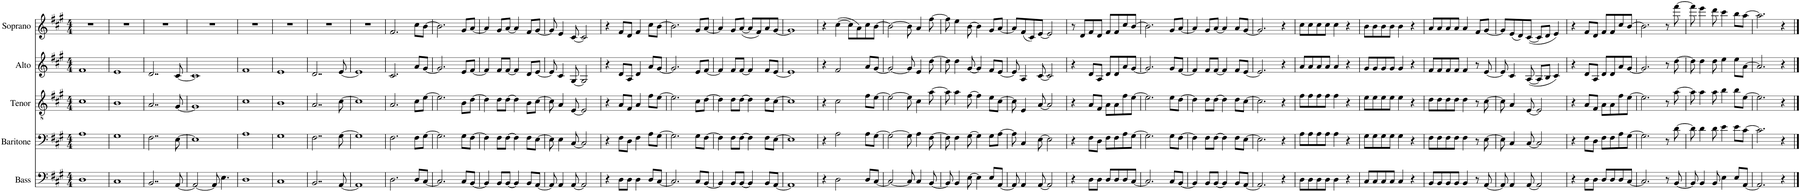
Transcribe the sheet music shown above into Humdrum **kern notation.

**kern	**kern	**kern	**kern	**kern
*part5	*part4	*part3	*part2	*part1
*staff5	*staff4	*staff3	*staff2	*staff1
*I"Bass	*I"Baritone	*I"Tenor	*I"Alto	*I"Soprano
*I'B.	*I'Bar.	*I'T.	*I'A.	*I'S.
*clefF4	*clefF4	*clefGv2	*clefG2	*clefG2
*k[f#c#g#]	*k[f#c#g#]	*k[f#c#g#]	*k[f#c#g#]	*k[f#c#g#]
*M4/4	*M4/4	*M4/4	*M4/4	*M4/4
=1	=1	=1	=1	=1
1D	1A	1c#	1f#	1r
=2	=2	=2	=2	=2
1C#	1G#	1B	1e	1r
=3	=3	=3	=3	=3
2..BB/	2..F#\	2..A/	2..d/	1r
[8AA/	[8E\	[8G#/	[8c#/	.
=4	=4	=4	=4	=4
2AA/_	1E]	1G#]	1c#]	1r
8AA/]	.	.	.	.
4.E\	.	.	.	.
=5	=5	=5	=5	=5
1D	1A	1c#	1f#	1r
=6	=6	=6	=6	=6
1C#	1G#	1B	1e	1r
=7	=7	=7	=7	=7
2..BB/	2..F#\	2..A/	2..d/	1r
[8AA/	[8G#\	[8c#\	[8e/	.
=8	=8	=8	=8	=8
1AA]	1G#]	1c#]	1e]	1r
=9	=9	=9	=9	=9
2.D\	2.F#\	2.A/	2.c#/	2.f#/
8D/L	8F#\L	8c#\L	8a/L	8cc#\L
[8C#/J	[8G#\J	[8e\J	[8g#/J	[8b\J
=10	=10	=10	=10	=10
2.C#/]	2.G#\]	2.e\]	2.g#/]	2.b\]
8C#/L	8G#\L	8B\L	8e/L	8g#/L
[8BB/J	[8F#\J	[8d\J	[8f#/J	[8a/J
=11	=11	=11	=11	=11
4BB/]	4F#\]	4d\]	4f#/]	4a/]
8BB/L	8F#\L	8d\L	8f#/L	8g#/L
[8BB/J	[8F#\J	[8d\J	[8f#/J	[8a/J
4BB/]	4F#\]	4d\]	4f#/]	4a/]
8BB/L	8F#\L	8B\L	8d/L	8f#/L
[8AA/J	[8E\J	[8c#\J	[8e/J	[8g#/J
=12	=12	=12	=12	=12
8AA/]	8E\]	8c#\]	8e/]	8g#/]
4AA/	4E\	4A/	4c#/	4e/
[8AA/	[8C#/	[8E/	[8G#/	[8c#/
2AA/]	2C#/]	2E/]	2G#/]	2c#/]
=13	=13	=13	=13	=13
4r	4r	4r	4r	4r
8D\L	8F#\L	8A/L	8d/L	8f#/L
8D\J	8D\J	8F#/J	8A/J	8d/J
4D\	4F#\	4A/	4d/	4f#/
8D/L	8A\L	8f#\L	8a/L	8cc#\L
[8C#/J	[8G#\J	[8e\J	[8g#/J	[8b\J
=14	=14	=14	=14	=14
2.C#/]	2.G#\]	2.e\]	2.g#/]	2.b\]
8C#/L	8G#\L	8c#\L	8e/L	8g#/L
[8BB/J	[8F#\J	[8d\J	[8f#/J	[8a/J
=15	=15	=15	=15	=15
4BB/]	4F#\]	4d\]	4f#/]	4a/]
8BB/L	8F#\L	8d\L	8f#/L	8g#/L
[8BB/J	[8F#\J	[8d\J	[8f#/J	([8a/J
4BB/]	4F#\]	4d\]	4f#/]	8a/L]
.	.	.	.	8f#/)
8BB/L	8F#\L	8d\L	8f#/L	8a/
[8AA/J	[8E\J	[8c#\J	[8e/J	[8g#/J
=16	=16	=16	=16	=16
1AA]	1E]	1c#]	1e]	1g#]
=17	=17	=17	=17	=17
4r	4r	4r	4r	4r
2D\	2A\	2c#\	2f#/	([4cc#\
.	.	.	.	8cc#\L]
.	.	.	.	8a\)
8D/L	8A\L	8f#\L	8a/L	8cc#\
[8C#/J	[8G#\J	[8e\J	[8g#/J	[8b\J
=18	=18	=18	=18	=18
2C#/_	2G#\_	2e\_	2g#/_	2b\_
8C#/]	8G#\]	8e\]	8g#/]	8b\]
4C#/	4A\	4c#\	4e/	4a/
[8BB/	[8F#\	[8a\	[8dd\	[8ff#\
=19	=19	=19	=19	=19
8BB/]	8F#\]	8a\]	8dd\]	8ff#\]
4BB/	4F#\	4a\	4dd\	4ee\
[8E\	[8G#\	[8f#\	[8g#/	[8b\
4E\]	4G#\]	4f#\]	4g#/]	4b\]
8E/L	8G#\L	8e\L	8f#/L	8g#/L
[8AA/J	[8A\J	[8c#\J	[8e/J	[8a/J
=20	=20	=20	=20	=20
8AA/]	8A\]	8c#\]	8e/]	8a/L]
4AA/	4C#/	4E/	4A/	(8f#/
.	.	.	.	8c#/)
[8AA/	[8E\	[8A/	[8c#/	[8e/J
2AA/]	2E\]	2A/]	2c#/]	2e/]
=21	=21	=21	=21	=21
4r	4r	4r	4r	8r
.	.	.	.	8d/L
8D\L	8F#\L	8A/L	8d/L	8f#/
8D\J	8D\J	8F#/J	8A/J	8d/J
8D/L	8F#\L	8A\L	8d/L	8f#/L
8D/	8F#\	8A\	8d/	8f#/
8D/	8A\	8f#\	8a/	8cc#/
[8C#/J	[8G#\J	[8e\J	[8g#/J	[8b/J
=22	=22	=22	=22	=22
2.C#/]	2.G#\]	2.e\]	2.g#/]	2.b\]
8C#/L	8G#\L	8e\L	8g#/L	8g#/L
[8BB/J	[8F#\J	[8d\J	[8f#/J	[8a/J
=23	=23	=23	=23	=23
4BB/]	4F#\]	4d\]	4f#/]	4a/]
8BB/L	8F#\L	8d\L	8f#/L	8g#/L
[8BB/J	[8F#\J	[8d\J	[8f#/J	[8a/J
4BB/]	4F#\]	4d\]	4f#/]	4a/]
8BB/L	8F#\L	8d\L	8f#/L	8a/L
[8AA/J	[8E\J	[8c#\J	[8e/J	[8g#/J
=24	=24	=24	=24	=24
2.AA/]	2.E\]	2.c#\]	2.e/]	2.g#/]
4r	4r	4r	4r	4r
=25	=25	=25	=25	=25
8D\L	8A\L	8f#\L	8a/L	8cc#\L
8D\	8A\	8f#\	8a/	8cc#\
8D\	8A\	8f#\	8a/	8cc#\
8D\J	8A\J	8f#\J	8a/J	8cc#\J
4D\	4A\	4f#\	4a/	4cc#\
4r	4r	4r	4r	4r
=26	=26	=26	=26	=26
8C#/L	8G#\L	8e\L	8g#/L	8b\L
8C#/	8G#\	8e\	8g#/	8b\
8C#/	8G#\	8e\	8g#/	8b\
8C#/J	8G#\J	8e\J	8g#/J	8b\J
4C#/	4G#\	4e\	4g#/	4b\
4r	4r	4r	4r	4r
=27	=27	=27	=27	=27
8BB/L	8F#\L	8d\L	8f#/L	8a/L
8BB/	8F#\	8d\	8f#/	8a/
8BB/	8F#\	8d\	8f#/	8a/
8BB/J	8F#\J	8d\J	8f#/J	8a/J
4BB/	4F#\	4d\	4f#/	4a/
8r	8r	8r	8r	8f#/L
[8AA/	[8E\	[8c#\	[8e/	[8g#/J
=28	=28	=28	=28	=28
8AA/]	8E\]	8c#\]	8e/]	8g#/L]
4AA/	4C#/	4A/	4c#/	(8e/
.	.	.	.	8d/)
[8AA/	[8C#/	[8E/	([8A/	([8c#/J
2AA/]	2C#/]	2E/]	8A/L]	8c#/L]
.	.	.	8B/J	8d/J
.	.	.	4c#/)	4e/)
=29	=29	=29	=29	=29
4r	4r	4r	4r	4r
8D\L	8F#\L	8A/L	8d/L	8f#/L
8D\J	8D\J	8F#/J	8A/J	8d/J
8D/L	8F#\L	8A\L	8d/L	8f#/L
8D/	8F#\	8A\	8d/	8f#/
8D/	8A\	8f#\	8a/	8cc#/
[8C#/J	[8G#\J	[8e\J	[8g#/J	[8b/J
=30	=30	=30	=30	=30
2.C#/]	2.G#\]	2.e\]	2.g#/]	2.b\]
8r	8r	8r	8r	8r
[8BB/	[8d\	[8a\	[8dd\	[8fff#\
=31	=31	=31	=31	=31
8BB/]	8d\]	8a\]	8dd\]	8fff#\]
4BB/	4d\	4a\	4dd\	4eee\
8BB/	8d\	8a\	8dd\	8ddd\
4E\	4e\	4b\	4ee\	4ccc#\
8E/L	8e\L	8b\L	8ee\L	8bb\L
[8AA/J	[8c#\J	[8e\J	[8a\J	[8aa\J
=32	=32	=32	=32	=32
2.AA/]	2.c#\]	2.e\]	2.a/]	2.aa\]
4r	4r	4r	4r	4r
==	==	==	==	==
*-	*-	*-	*-	*-
